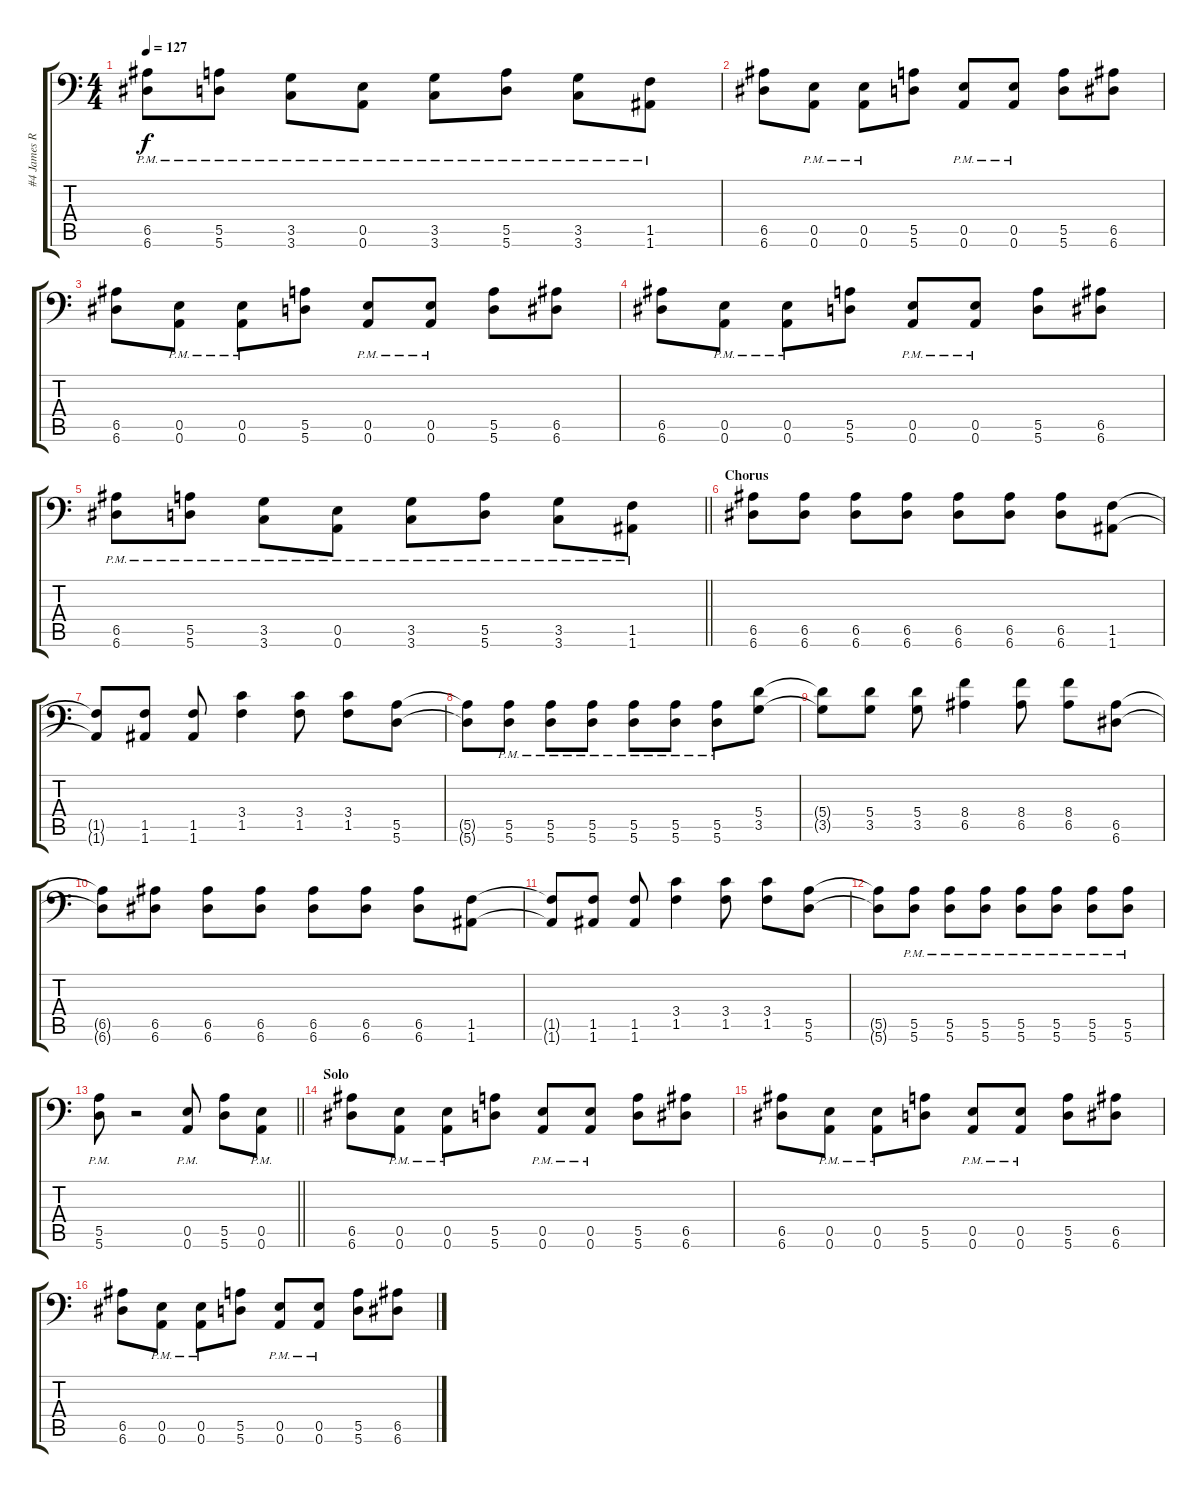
\track ("#4 James Root" "#4 James R") {instrument distortionguitar}
\staff {score tabs}
\tuning (B3 Gb3 D3 A2 E2 A1) {hide}
\ts (4 4)
\tempo 127
\clef f4
\ks c
(6.5{pm} 6.6{pm}).8{dy f} (5.5{pm} 5.6{pm}).8 (3.5{pm} 3.6{pm}).8 (0.5{pm} 0.6{pm}).8 (3.5{pm} 3.6{pm}).8 (5.5{pm} 5.6{pm}).8 (3.5{pm} 3.6{pm}).8 (1.5{pm} 1.6{pm}).8 |
(6.5 6.6).8 (0.5{pm} 0.6{pm}).8 (0.5{pm} 0.6{pm}).8 (5.5 5.6).8 (0.5{pm} 0.6{pm}).8 (0.5{pm} 0.6{pm}).8 (5.5 5.6).8 (6.5 6.6).8 |
(6.5 6.6).8 (0.5{pm} 0.6{pm}).8 (0.5{pm} 0.6{pm}).8 (5.5 5.6).8 (0.5{pm} 0.6{pm}).8 (0.5{pm} 0.6{pm}).8 (5.5 5.6).8 (6.5 6.6).8 |
(6.5 6.6).8 (0.5{pm} 0.6{pm}).8 (0.5{pm} 0.6{pm}).8 (5.5 5.6).8 (0.5{pm} 0.6{pm}).8 (0.5{pm} 0.6{pm}).8 (5.5 5.6).8 (6.5 6.6).8 |
\barLineRight lightlight
(6.5{pm} 6.6{pm}).8 (5.5{pm} 5.6{pm}).8 (3.5{pm} 3.6{pm}).8 (0.5{pm} 0.6{pm}).8 (3.5{pm} 3.6{pm}).8 (5.5{pm} 5.6{pm}).8 (3.5{pm} 3.6{pm}).8 (1.5{pm} 1.6{pm}).8 |
\section ("" "Chorus")
(6.5 6.6).8 (6.5 6.6).8 (6.5 6.6).8 (6.5 6.6).8 (6.5 6.6).8 (6.5 6.6).8 (6.5 6.6).8 (1.5 1.6).8 |
(1.5{t} 1.6{t}).8 (1.5 1.6).8 (1.5 1.6).8 (3.4 1.5).4 (3.4 1.5).8 (3.4 1.5).8 (5.5 5.6).8 |
(5.5{t} 5.6{t}).8 (5.5{pm} 5.6{pm}).8 (5.5{pm} 5.6{pm}).8 (5.5{pm} 5.6{pm}).8 (5.5{pm} 5.6{pm}).8 (5.5{pm} 5.6{pm}).8 (5.5{pm} 5.6{pm}).8 (5.4 3.5).8 |
(5.4{t} 3.5{t}).8 (5.4 3.5).8 (5.4 3.5).8 (8.4 6.5).4 (8.4 6.5).8 (8.4 6.5).8 (6.5 6.6).8 |
(6.5{t} 6.6{t}).8 (6.5 6.6).8 (6.5 6.6).8 (6.5 6.6).8 (6.5 6.6).8 (6.5 6.6).8 (6.5 6.6).8 (1.5 1.6).8 |
(1.5{t} 1.6{t}).8 (1.5 1.6).8 (1.5 1.6).8 (3.4 1.5).4 (3.4 1.5).8 (3.4 1.5).8 (5.5 5.6).8 |
(5.5{t} 5.6{t}).8 (5.5{pm} 5.6{pm}).8 (5.5{pm} 5.6{pm}).8 (5.5{pm} 5.6{pm}).8 (5.5{pm} 5.6{pm}).8 (5.5{pm} 5.6{pm}).8 (5.5{pm} 5.6{pm}).8 (5.5{pm} 5.6{pm}).8 |
\barLineRight lightlight
(5.5{pm} 5.6{pm}).8 r.2 (0.5{pm} 0.6{pm}).8 (5.5 5.6).8 (0.5{pm} 0.6{pm}).8 |
\section ("" "Solo")
(6.5 6.6).8 (0.5{pm} 0.6{pm}).8 (0.5{pm} 0.6{pm}).8 (5.5 5.6).8 (0.5{pm} 0.6{pm}).8 (0.5{pm} 0.6{pm}).8 (5.5 5.6).8 (6.5 6.6).8 |
(6.5 6.6).8 (0.5{pm} 0.6{pm}).8 (0.5{pm} 0.6{pm}).8 (5.5 5.6).8 (0.5{pm} 0.6{pm}).8 (0.5{pm} 0.6{pm}).8 (5.5 5.6).8 (6.5 6.6).8 |
(6.5 6.6).8 (0.5{pm} 0.6{pm}).8 (0.5{pm} 0.6{pm}).8 (5.5 5.6).8 (0.5{pm} 0.6{pm}).8 (0.5{pm} 0.6{pm}).8 (5.5 5.6).8 (6.5 6.6).8
